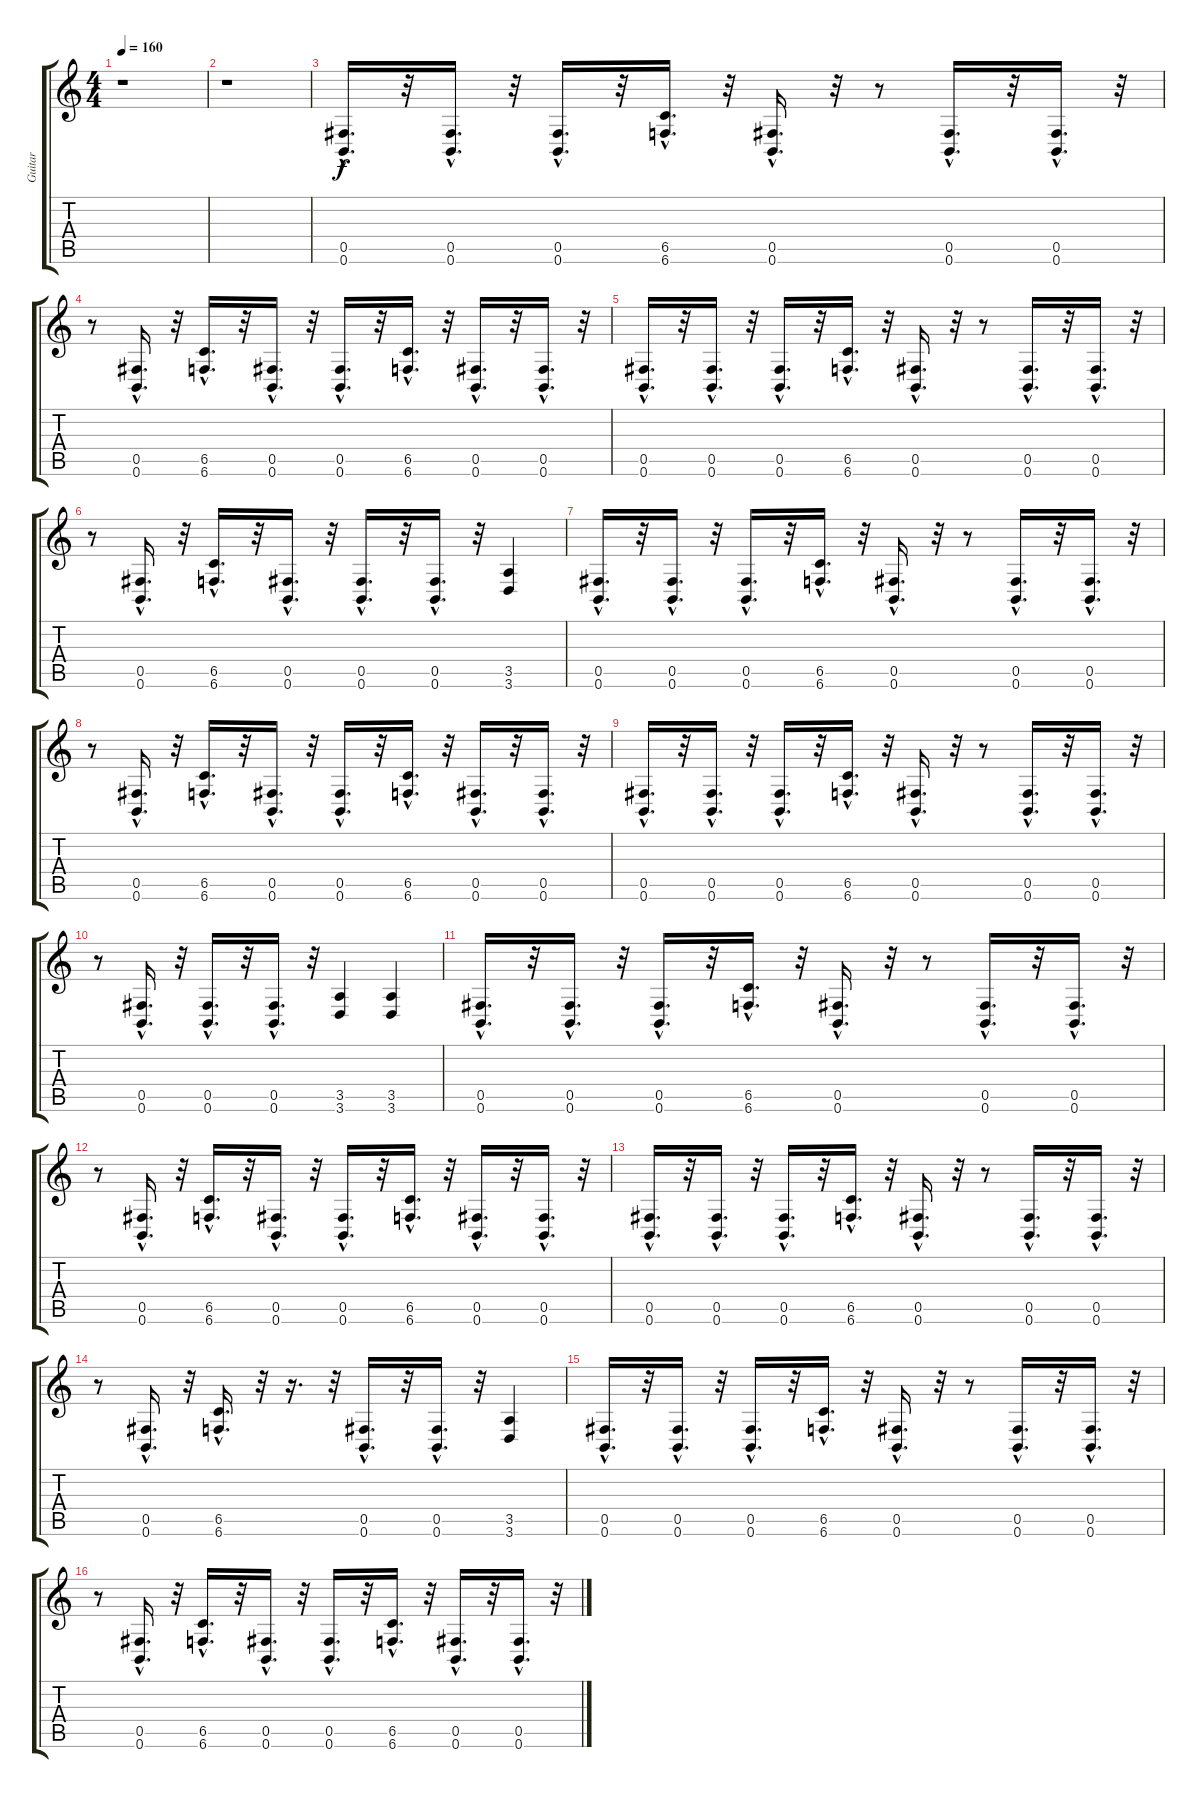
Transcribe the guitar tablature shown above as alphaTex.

\track ("Guitar" "Guitar") {instrument distortionguitar}
\staff {score tabs}
\tuning (Db4 Ab3 E3 B2 Gb2 B1) {hide}
\ts (4 4)
\tempo 160
\clef g2
\ks c
r.1{dy f balance 8} |
r.1 |
(0.5{hac} 0.6{hac}).16{d instrument electricguitarmuted} r.32 (0.5{hac} 0.6{hac}).16{d} r.32 (0.5{hac} 0.6{hac}).16{d} r.32 (6.5{hac} 6.6{hac}).16{d} r.32 (0.5{hac} 0.6{hac}).16{d} r.32 r.8 (0.5{hac} 0.6{hac}).16{d} r.32 (0.5{hac} 0.6{hac}).16{d} r.32 |
r.8 (0.5{hac} 0.6{hac}).16{d} r.32 (6.5{hac} 6.6{hac}).16{d} r.32 (0.5{hac} 0.6{hac}).16{d} r.32 (0.5{hac} 0.6{hac}).16{d} r.32 (6.5{hac} 6.6{hac}).16{d} r.32 (0.5{hac} 0.6{hac}).16{d} r.32 (0.5{hac} 0.6{hac}).16{d} r.32 |
(0.5{hac} 0.6{hac}).16{d} r.32 (0.5{hac} 0.6{hac}).16{d} r.32 (0.5{hac} 0.6{hac}).16{d} r.32 (6.5{hac} 6.6{hac}).16{d} r.32 (0.5{hac} 0.6{hac}).16{d} r.32 r.8 (0.5{hac} 0.6{hac}).16{d} r.32 (0.5{hac} 0.6{hac}).16{d} r.32 |
r.8 (0.5{hac} 0.6{hac}).16{d} r.32 (6.5{hac} 6.6{hac}).16{d} r.32 (0.5{hac} 0.6{hac}).16{d} r.32 (0.5{hac} 0.6{hac}).16{d} r.32 (0.5{hac} 0.6{hac}).16{d} r.32 (3.5 3.6).4 |
(0.5{hac} 0.6{hac}).16{d} r.32 (0.5{hac} 0.6{hac}).16{d} r.32 (0.5{hac} 0.6{hac}).16{d} r.32 (6.5{hac} 6.6{hac}).16{d} r.32 (0.5{hac} 0.6{hac}).16{d} r.32 r.8 (0.5{hac} 0.6{hac}).16{d} r.32 (0.5{hac} 0.6{hac}).16{d} r.32 |
r.8 (0.5{hac} 0.6{hac}).16{d} r.32 (6.5{hac} 6.6{hac}).16{d} r.32 (0.5{hac} 0.6{hac}).16{d} r.32 (0.5{hac} 0.6{hac}).16{d} r.32 (6.5{hac} 6.6{hac}).16{d} r.32 (0.5{hac} 0.6{hac}).16{d} r.32 (0.5{hac} 0.6{hac}).16{d} r.32 |
(0.5{hac} 0.6{hac}).16{d} r.32 (0.5{hac} 0.6{hac}).16{d} r.32 (0.5{hac} 0.6{hac}).16{d} r.32 (6.5{hac} 6.6{hac}).16{d} r.32 (0.5{hac} 0.6{hac}).16{d} r.32 r.8 (0.5{hac} 0.6{hac}).16{d} r.32 (0.5{hac} 0.6{hac}).16{d} r.32 |
r.8 (0.5{hac} 0.6{hac}).16{d} r.32 (0.5{hac} 0.6{hac}).16{d} r.32 (0.5{hac} 0.6{hac}).16{d} r.32 (3.5 3.6).4 (3.5 3.6).4 |
(0.5{hac} 0.6{hac}).16{d instrument distortionguitar} r.32 (0.5{hac} 0.6{hac}).16{d} r.32 (0.5{hac} 0.6{hac}).16{d} r.32 (6.5{hac} 6.6{hac}).16{d} r.32 (0.5{hac} 0.6{hac}).16{d} r.32 r.8 (0.5{hac} 0.6{hac}).16{d} r.32 (0.5{hac} 0.6{hac}).16{d} r.32 |
r.8 (0.5{hac} 0.6{hac}).16{d} r.32 (6.5{hac} 6.6{hac}).16{d} r.32 (0.5{hac} 0.6{hac}).16{d} r.32 (0.5{hac} 0.6{hac}).16{d} r.32 (6.5{hac} 6.6{hac}).16{d} r.32 (0.5{hac} 0.6{hac}).16{d} r.32 (0.5{hac} 0.6{hac}).16{d} r.32 |
(0.5{hac} 0.6{hac}).16{d} r.32 (0.5{hac} 0.6{hac}).16{d} r.32 (0.5{hac} 0.6{hac}).16{d} r.32 (6.5{hac} 6.6{hac}).16{d} r.32 (0.5{hac} 0.6{hac}).16{d} r.32 r.8 (0.5{hac} 0.6{hac}).16{d} r.32 (0.5{hac} 0.6{hac}).16{d} r.32 |
r.8 (0.5{hac} 0.6{hac}).16{d} r.32 (6.5{hac} 6.6{hac}).16{d} r.32 r.16{d} r.32 (0.5{hac} 0.6{hac}).16{d} r.32 (0.5{hac} 0.6{hac}).16{d} r.32 (3.5 3.6).4 |
(0.5{hac} 0.6{hac}).16{d} r.32 (0.5{hac} 0.6{hac}).16{d} r.32 (0.5{hac} 0.6{hac}).16{d} r.32 (6.5{hac} 6.6{hac}).16{d} r.32 (0.5{hac} 0.6{hac}).16{d} r.32 r.8 (0.5{hac} 0.6{hac}).16{d} r.32 (0.5{hac} 0.6{hac}).16{d} r.32 |
r.8 (0.5{hac} 0.6{hac}).16{d} r.32 (6.5{hac} 6.6{hac}).16{d} r.32 (0.5{hac} 0.6{hac}).16{d} r.32 (0.5{hac} 0.6{hac}).16{d} r.32 (6.5{hac} 6.6{hac}).16{d} r.32 (0.5{hac} 0.6{hac}).16{d} r.32 (0.5{hac} 0.6{hac}).16{d} r.32
